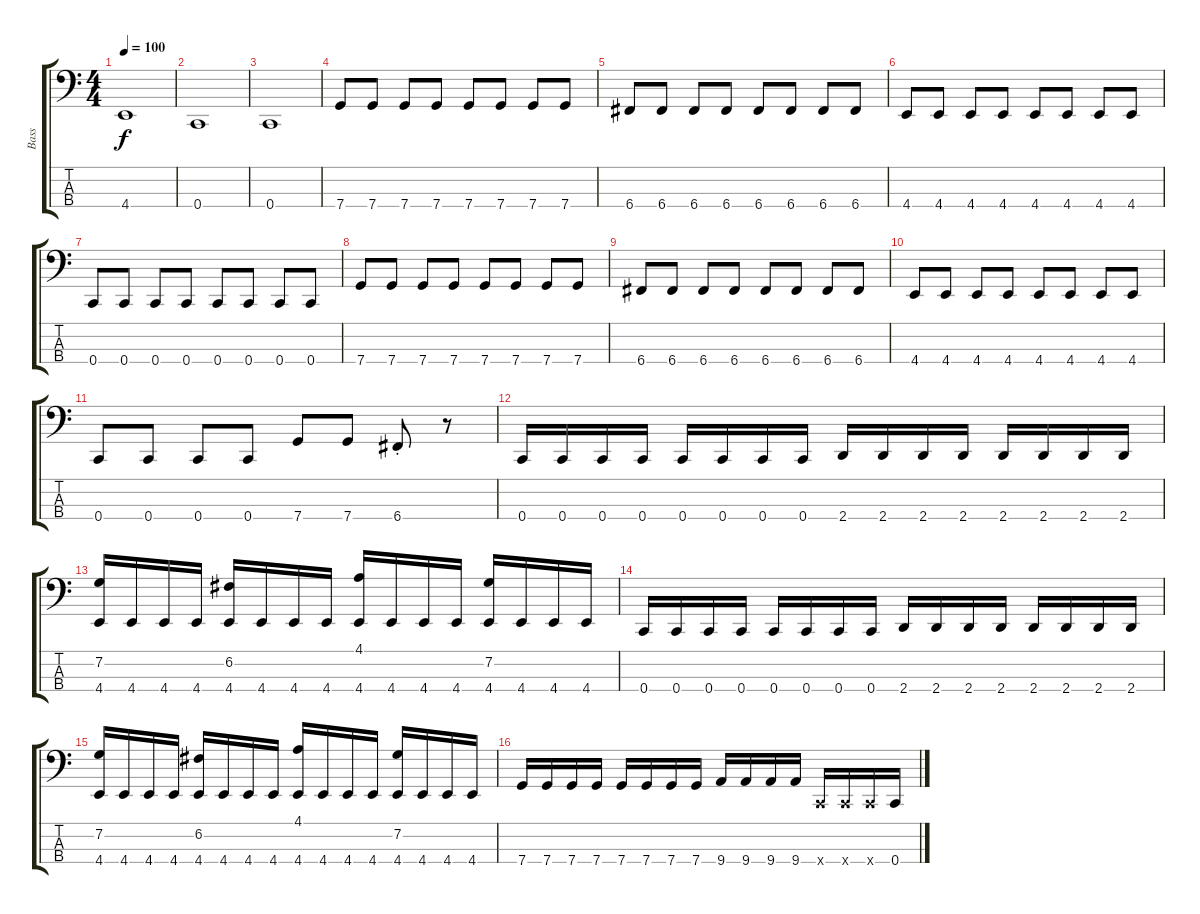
\track ("Bass" "Bass") {instrument electricbasspick}
\staff {score tabs}
\tuning (F2 C2 G1 C1) {hide}
\ts (4 4)
\tempo 100
\clef f4
\ks c
4.4.1{dy f} |
0.4.1 |
0.4.1 |
7.4.8 7.4.8 7.4.8 7.4.8 7.4.8 7.4.8 7.4.8 7.4.8 |
6.4.8 6.4.8 6.4.8 6.4.8 6.4.8 6.4.8 6.4.8 6.4.8 |
4.4.8 4.4.8 4.4.8 4.4.8 4.4.8 4.4.8 4.4.8 4.4.8 |
0.4.8 0.4.8 0.4.8 0.4.8 0.4.8 0.4.8 0.4.8 0.4.8 |
7.4.8 7.4.8 7.4.8 7.4.8 7.4.8 7.4.8 7.4.8 7.4.8 |
6.4.8 6.4.8 6.4.8 6.4.8 6.4.8 6.4.8 6.4.8 6.4.8 |
4.4.8 4.4.8 4.4.8 4.4.8 4.4.8 4.4.8 4.4.8 4.4.8 |
0.4.8 0.4.8 0.4.8 0.4.8 7.4.8 7.4.8 6.4{st}.8 r.8 |
0.4.16 0.4.16 0.4.16 0.4.16 0.4.16 0.4.16 0.4.16 0.4.16 2.4.16 2.4.16 2.4.16 2.4.16 2.4.16 2.4.16 2.4.16 2.4.16 |
(7.2 4.4).16 4.4.16 4.4.16 4.4.16 (6.2 4.4).16 4.4.16 4.4.16 4.4.16 (4.1 4.4).16 4.4.16 4.4.16 4.4.16 (7.2 4.4).16 4.4.16 4.4.16 4.4.16 |
0.4.16 0.4.16 0.4.16 0.4.16 0.4.16 0.4.16 0.4.16 0.4.16 2.4.16 2.4.16 2.4.16 2.4.16 2.4.16 2.4.16 2.4.16 2.4.16 |
(7.2 4.4).16 4.4.16 4.4.16 4.4.16 (6.2 4.4).16 4.4.16 4.4.16 4.4.16 (4.1 4.4).16 4.4.16 4.4.16 4.4.16 (7.2 4.4).16 4.4.16 4.4.16 4.4.16 |
7.4.16 7.4.16 7.4.16 7.4.16 7.4.16 7.4.16 7.4.16 7.4.16 9.4.16 9.4.16 9.4.16 9.4.16 0.4{x}.16 0.4{x}.16 0.4{x}.16 0.4.16
